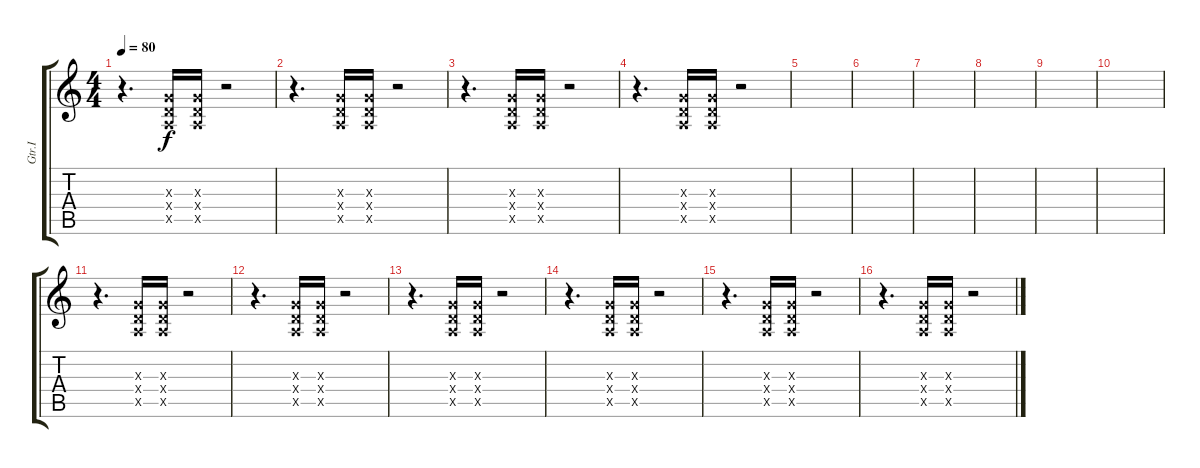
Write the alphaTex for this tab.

\track ("Gtr.I" "Gtr.I") {instrument overdrivenguitar}
\staff {score tabs}
\tuning (E4 B3 G3 D3 A2 E2) {hide}
\ts (4 4)
\tempo 80
\clef g2
\ks c
r.4{d dy f} (0.3{x} 0.4{x} 0.5{x}).16 (0.3{x} 0.4{x} 0.5{x}).16 r.2 |
r.4{d} (0.3{x} 0.4{x} 0.5{x}).16 (0.3{x} 0.4{x} 0.5{x}).16 r.2 |
r.4{d} (0.3{x} 0.4{x} 0.5{x}).16 (0.3{x} 0.4{x} 0.5{x}).16 r.2 |
r.4{d} (0.3{x} 0.4{x} 0.5{x}).16 (0.3{x} 0.4{x} 0.5{x}).16 r.2 |
|
|
|
|
|
|
r.4{d} (0.3{x} 0.4{x} 0.5{x}).16 (0.3{x} 0.4{x} 0.5{x}).16 r.2 |
r.4{d} (0.3{x} 0.4{x} 0.5{x}).16 (0.3{x} 0.4{x} 0.5{x}).16 r.2 |
r.4{d} (0.3{x} 0.4{x} 0.5{x}).16 (0.3{x} 0.4{x} 0.5{x}).16 r.2 |
r.4{d} (0.3{x} 0.4{x} 0.5{x}).16 (0.3{x} 0.4{x} 0.5{x}).16 r.2 |
r.4{d} (0.3{x} 0.4{x} 0.5{x}).16 (0.3{x} 0.4{x} 0.5{x}).16 r.2 |
r.4{d} (0.3{x} 0.4{x} 0.5{x}).16 (0.3{x} 0.4{x} 0.5{x}).16 r.2
